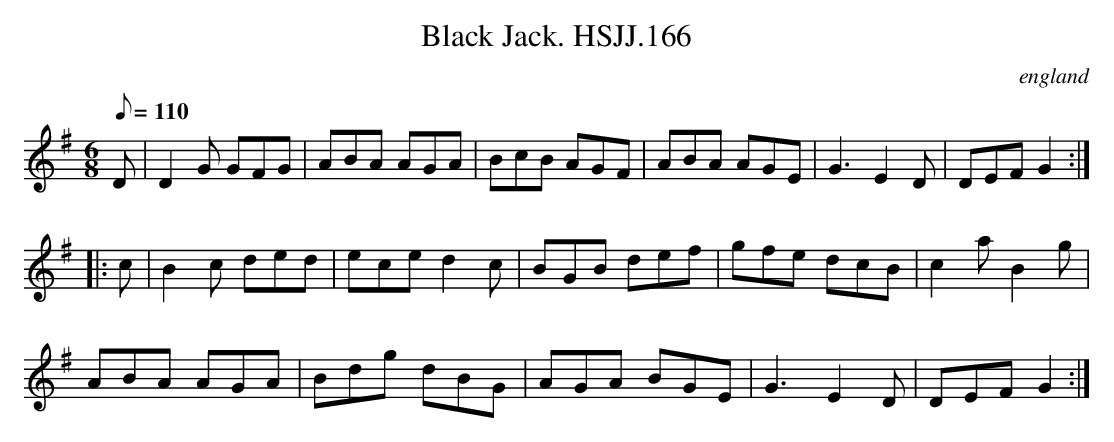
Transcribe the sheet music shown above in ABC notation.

X:1
T:Black Jack. HSJJ.166
O:england
M:6/8
L:1/8
Q:110
K:G
D|D2G GFG|ABA AGA|BcB AGF|ABA AGE|G3E2D|DEFG2:|
|:c|B2c ded|eced2c|BGB def|gfe dcB|c2aB2g|
ABA AGA|Bdg dBG|AGA BGE|G3E2D|DEFG2:|]
